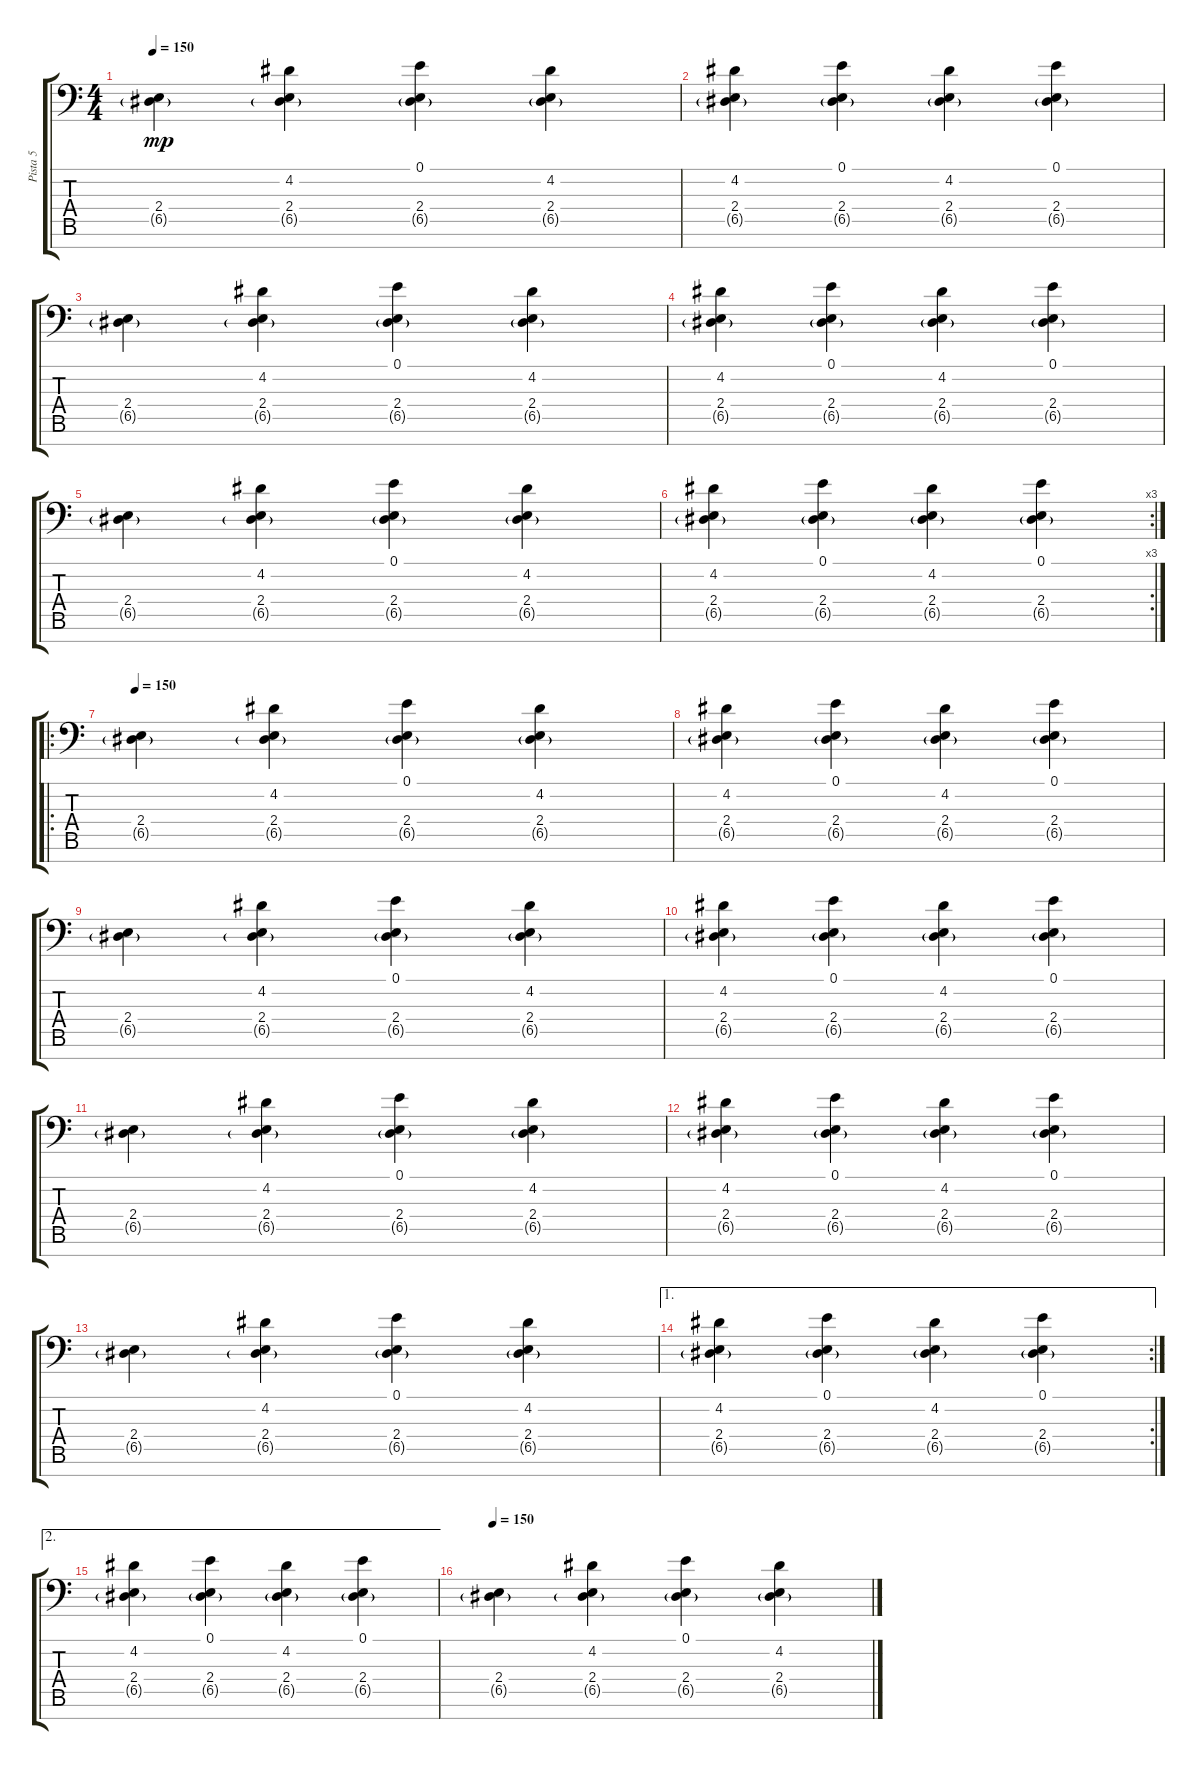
\track ("Pista 5" "Pista 5") {instrument acousticgrandpiano}
\staff {score tabs}
\tuning (E4 B3 G3 D3 A2 E2 E1) {hide}
\ts (4 4)
\tempo 150
\clef f4
\ks c
(2.4 6.5{g}).4{dy mp} (4.2 2.4 6.5{g}).4 (0.1 2.4 6.5{g}).4 (4.2 2.4 6.5{g}).4 |
(4.2 2.4 6.5{g}).4 (0.1 2.4 6.5{g}).4 (4.2 2.4 6.5{g}).4 (0.1 2.4 6.5{g}).4 |
(2.4 6.5{g}).4 (4.2 2.4 6.5{g}).4 (0.1 2.4 6.5{g}).4 (4.2 2.4 6.5{g}).4 |
(4.2 2.4 6.5{g}).4 (0.1 2.4 6.5{g}).4 (4.2 2.4 6.5{g}).4 (0.1 2.4 6.5{g}).4 |
(2.4 6.5{g}).4 (4.2 2.4 6.5{g}).4 (0.1 2.4 6.5{g}).4 (4.2 2.4 6.5{g}).4 |
\rc 3
(4.2 2.4 6.5{g}).4 (0.1 2.4 6.5{g}).4 (4.2 2.4 6.5{g}).4 (0.1 2.4 6.5{g}).4 |
\ro
\tempo 150
(2.4 6.5{g}).4{instrument acousticgrandpiano} (4.2 2.4 6.5{g}).4 (0.1 2.4 6.5{g}).4 (4.2 2.4 6.5{g}).4 |
(4.2 2.4 6.5{g}).4 (0.1 2.4 6.5{g}).4 (4.2 2.4 6.5{g}).4 (0.1 2.4 6.5{g}).4 |
(2.4 6.5{g}).4 (4.2 2.4 6.5{g}).4 (0.1 2.4 6.5{g}).4 (4.2 2.4 6.5{g}).4 |
(4.2 2.4 6.5{g}).4 (0.1 2.4 6.5{g}).4 (4.2 2.4 6.5{g}).4 (0.1 2.4 6.5{g}).4 |
(2.4 6.5{g}).4 (4.2 2.4 6.5{g}).4 (0.1 2.4 6.5{g}).4 (4.2 2.4 6.5{g}).4 |
(4.2 2.4 6.5{g}).4 (0.1 2.4 6.5{g}).4 (4.2 2.4 6.5{g}).4 (0.1 2.4 6.5{g}).4 |
(2.4 6.5{g}).4 (4.2 2.4 6.5{g}).4 (0.1 2.4 6.5{g}).4 (4.2 2.4 6.5{g}).4 |
\ae 1
\rc 2
(4.2 2.4 6.5{g}).4 (0.1 2.4 6.5{g}).4 (4.2 2.4 6.5{g}).4 (0.1 2.4 6.5{g}).4 |
\ae 2
(4.2 2.4 6.5{g}).4 (0.1 2.4 6.5{g}).4 (4.2 2.4 6.5{g}).4 (0.1 2.4 6.5{g}).4 |
\tempo 150
(2.4 6.5{g}).4{instrument acousticgrandpiano} (4.2 2.4 6.5{g}).4 (0.1 2.4 6.5{g}).4 (4.2 2.4 6.5{g}).4
